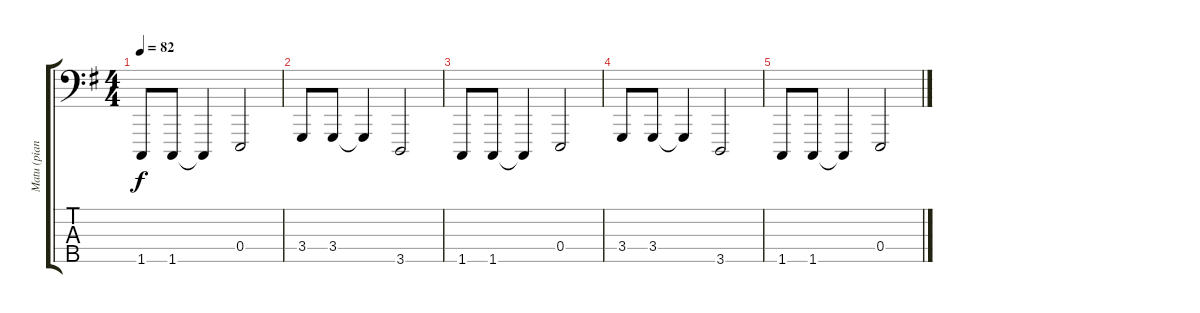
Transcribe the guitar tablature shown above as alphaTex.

\track ("Matu (piano MG)" "Matu (pian") {instrument electricgrandpiano}
\staff {score tabs}
\tuning (G2 D2 A1 E1 B0) {hide}
\ts (4 4)
\tempo 82
\clef f4
\ks g
1.5.8{dy f} 1.5.8 1.5{t}.4 0.4.2 |
3.4.8 3.4.8 3.4{t}.4 3.5.2 |
1.5.8 1.5.8 1.5{t}.4 0.4.2 |
3.4.8 3.4.8 3.4{t}.4 3.5.2 |
1.5.8 1.5.8 1.5{t}.4 0.4.2
